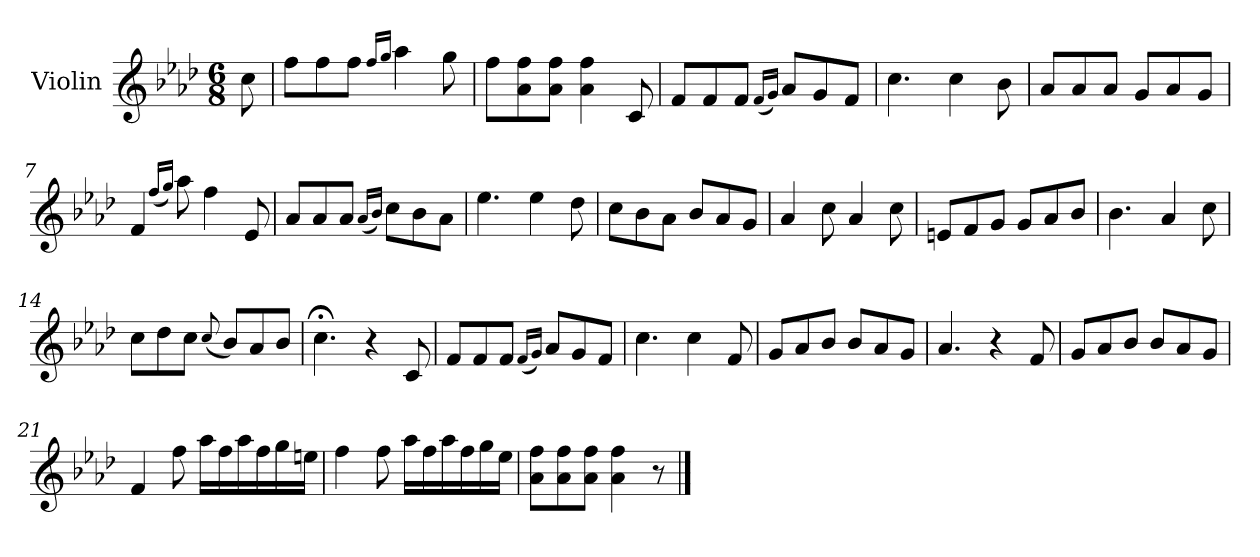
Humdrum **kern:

**kern
*part1
*staff1
*I"Violin
*I'Vln.
*clefG2
*k[b-e-a-d-]
*M6/8
=1
8cc\
=2
8ff\L
8ff\
8ff\J
16qqff/LL
16qqgg/JJ
4aa-\
8gg\
=3
8ff\L
8a-\ 8ff\
8a-\ 8ff\J
4a-\ 4ff\
8c/
=4
8f/L
8f/
8f/J
(<16qqf/LL
16qqg/JJ)
8a-/L
8g/
8f/J
=5
4.cc\
4cc\
8b-\
=6
8a-/L
8a-/
8a-/J
8g/L
8a-/
8g/J
!!LO:LB:g=z
=7
4f/
(<16qqff/LL
16qqgg/JJ)
8aa-\
4ff\
8e-/
=8
8a-/L
8a-/
8a-/J
(<16qqa-/LL
16qqb-/JJ)
8cc\L
8b-\
8a-\J
=9
4.ee-\
4ee-\
8dd-\
=10
8cc\L
8b-\
8a-\J
8b-/L
8a-/
8g/J
=11
4a-/
8cc\
4a-/
8cc\
=12
8en/L
8f/
8g/J
8g/L
8a-/
8b-/J
!!LO:LB:g=z
=13
4.b-\
4a-/
8cc\
=14
8cc\L
8dd-\
8cc\J
(<8qqcc/
8b-/L)
8a-/
8b-/J
=15
4.cc;<\
4r
8c/
=16
8f/L
8f/
8f/J
(<16qqf/LL
16qqg/JJ)
8a-/L
8g/
8f/J
=17
4.cc\
4cc\
8f/
=18
8g/L
8a-/
8b-/J
8b-/L
8a-/
8g/J
!!LO:LB:g=z
=19
4.a-/
4r
8f/
=20
8g/L
8a-/
8b-/J
8b-/L
8a-/
8g/J
=21
4f/
8ff\
16aa-\LL
16ff\
16aa-\
16ff\
16gg\
16een\JJ
=22
4ff\
8ff\
16aa-\LL
16ff\
16aa-\
16ff\
16gg\
16ee-\JJ
=23
8a-\ 8ff\L
8a-\ 8ff\
8a-\ 8ff\J
4a-\ 4ff\
8r
==
*-
